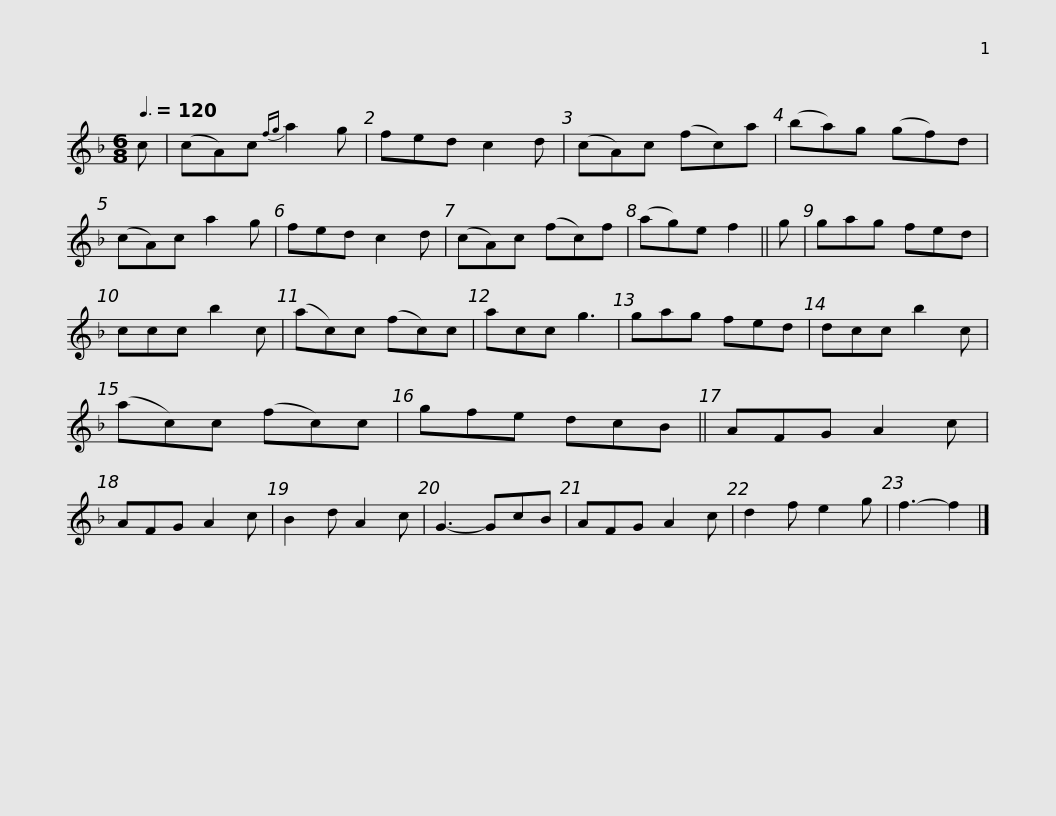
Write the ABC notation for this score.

X:1
L:1/8
Q:3/8=120
M:6/8
I:linebreak $
K:F
V:1 treble
V:1
 c | (cA)c{fg} a2 g | fed c2 d | (cA)c (fc)a | (ba)g (gf)d | %5
 (cA)c a2 g | fed c2 d | (cA)c (fc)f |$ (ag)e f2 ||$ g | %10
 gag fed | ccc b2 c | (ac)c (fc)c | acc g3 | gag fed | %15
 dcc b2 c | (ac)c (fc)c |$ gfe dcB ||$ AFG A2 c | AFG A2 c | %20
 B2 d A2 c | G3- GcB | AFG A2 c | d2 f e2 g | f3- f2 |] %25
